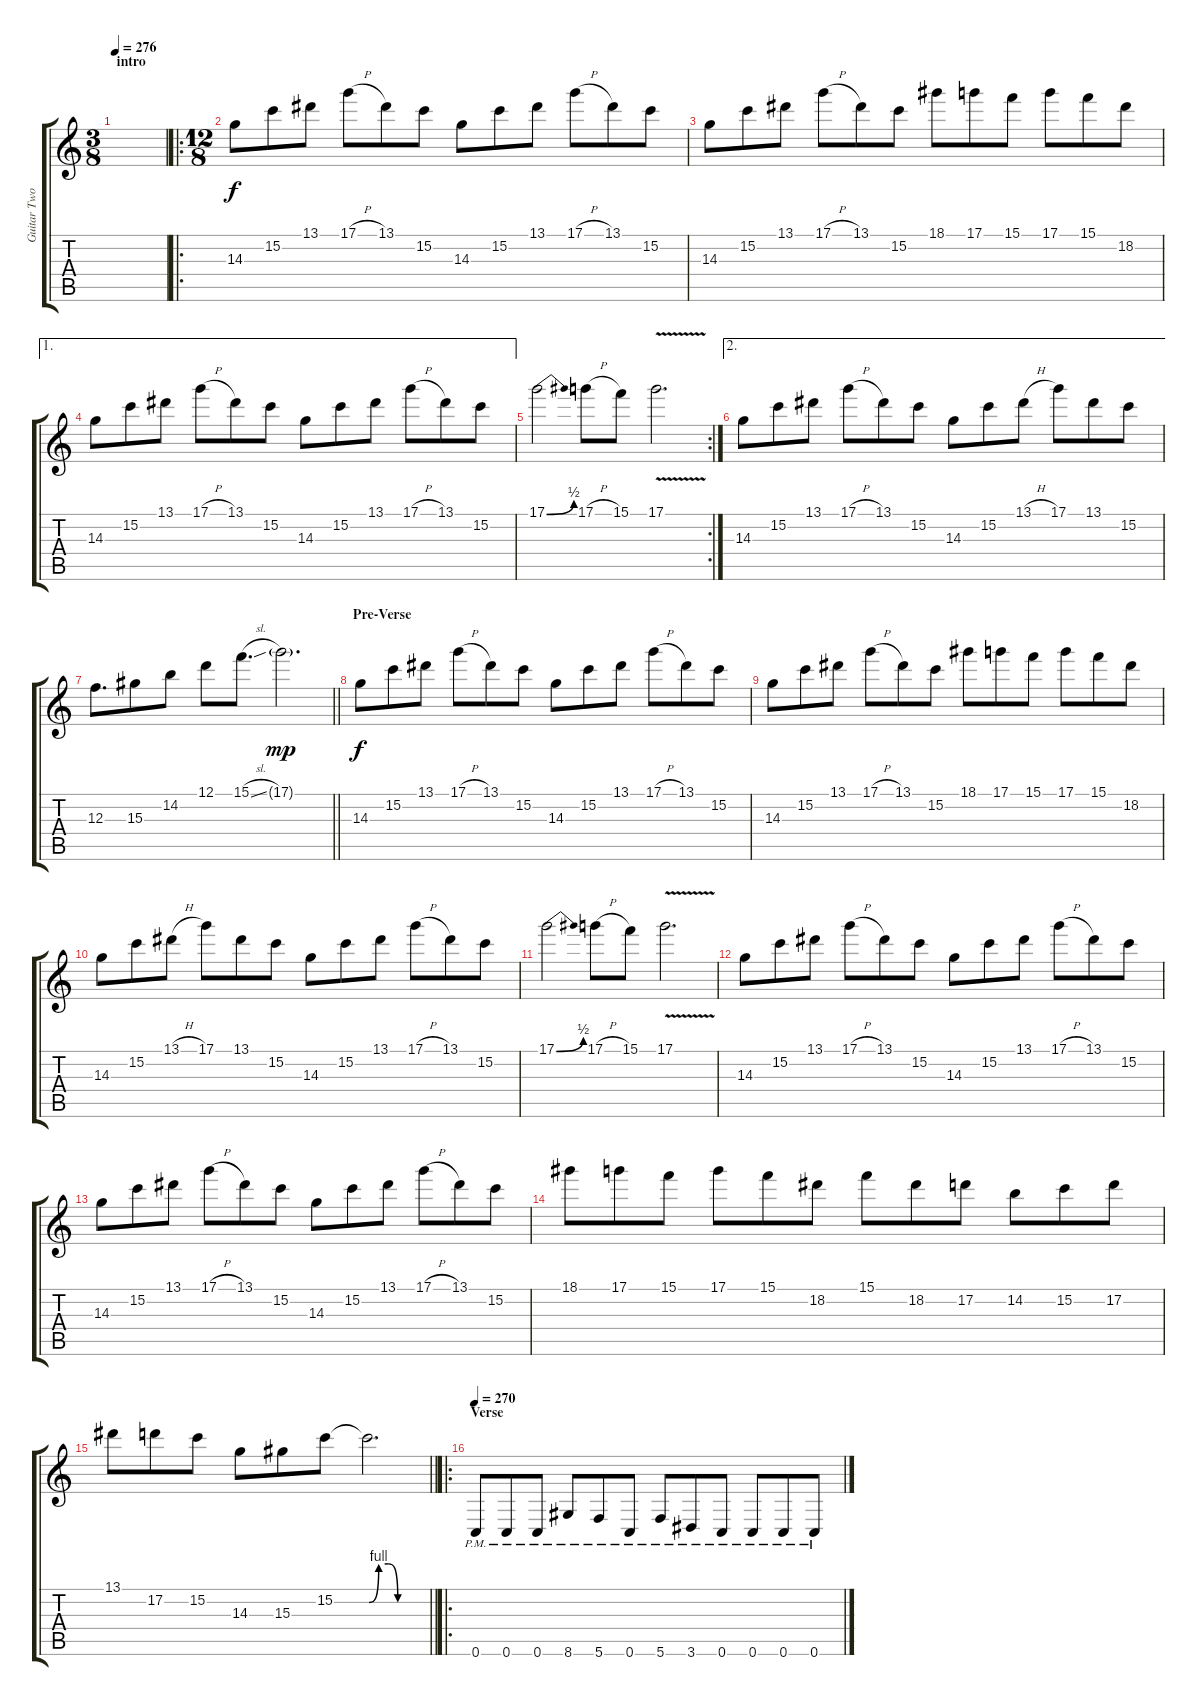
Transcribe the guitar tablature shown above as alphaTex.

\track ("Guitar Two" "Guitar Two") {instrument overdrivenguitar}
\staff {score tabs}
\tuning (D4 A3 F3 C3 G2 C2) {hide}
\ts (3 8)
\section ("" "intro")
\tempo 276
\clef g2
\ks c
|
\ro
\ts (12 8)
14.3.8 15.2.8 13.1.8 17.1{h}.8 13.1.8 15.2.8 14.3.8 15.2.8 13.1.8 17.1{h}.8 13.1.8 15.2.8 |
14.3.8 15.2.8 13.1.8 17.1{h}.8 13.1.8 15.2.8 18.1.8 17.1.8 15.1.8 17.1.8 15.1.8 18.2.8 |
\ae 1
14.3.8 15.2.8 13.1.8 17.1{h}.8 13.1.8 15.2.8 14.3.8 15.2.8 13.1.8 17.1{h}.8 13.1.8 15.2.8 |
\rc 2
17.1{be (bend 0 0 60 2)}.2 17.1{h}.8 15.1.8 17.1{v}.2{d} |
\ae 2
14.3.8 15.2.8 13.1.8 17.1{h}.8 13.1.8 15.2.8 14.3.8 15.2.8 13.1{h}.8 17.1.8 13.1.8 15.2.8 |
\barLineRight lightlight
12.3.8{d} 15.3.8 14.2.8 12.1.8 15.1{sl}.8{d} 17.1{g}.2{d dy mp} |
\section ("" "Pre-Verse")
14.3.8{dy f} 15.2.8 13.1.8 17.1{h}.8 13.1.8 15.2.8 14.3.8 15.2.8 13.1.8 17.1{h}.8 13.1.8 15.2.8 |
14.3.8 15.2.8 13.1.8 17.1{h}.8 13.1.8 15.2.8 18.1.8 17.1.8 15.1.8 17.1.8 15.1.8 18.2.8 |
14.3.8 15.2.8 13.1{h}.8 17.1.8 13.1.8 15.2.8 14.3.8 15.2.8 13.1.8 17.1{h}.8 13.1.8 15.2.8 |
17.1{be (bend 0 0 60 2)}.2 17.1{h}.8 15.1.8 17.1{v}.2{d} |
14.3.8 15.2.8 13.1.8 17.1{h}.8 13.1.8 15.2.8 14.3.8 15.2.8 13.1.8 17.1{h}.8 13.1.8 15.2.8 |
14.3.8 15.2.8 13.1.8 17.1{h}.8 13.1.8 15.2.8 14.3.8 15.2.8 13.1.8 17.1{h}.8 13.1.8 15.2.8 |
18.1.8 17.1.8 15.1.8 17.1.8 15.1.8 18.2.8 15.1.8 18.2.8 17.2.8 14.2.8 15.2.8 17.2.8 |
\barLineRight lightlight
13.1.8 17.2.8 15.2.8 14.3.8 15.3.8 15.2.8 15.2{be (custom 0 0 10 4 20 4 30 0 60 0) t}.2{d} |
\ro
\section ("" "Verse")
\tempo 270
0.6{pm}.8 0.6{pm}.8 0.6{pm}.8 8.6{pm}.8 5.6{pm}.8 0.6{pm}.8 5.6{pm}.8 3.6{pm}.8 0.6{pm}.8 0.6{pm}.8 0.6{pm}.8 0.6{pm}.8
